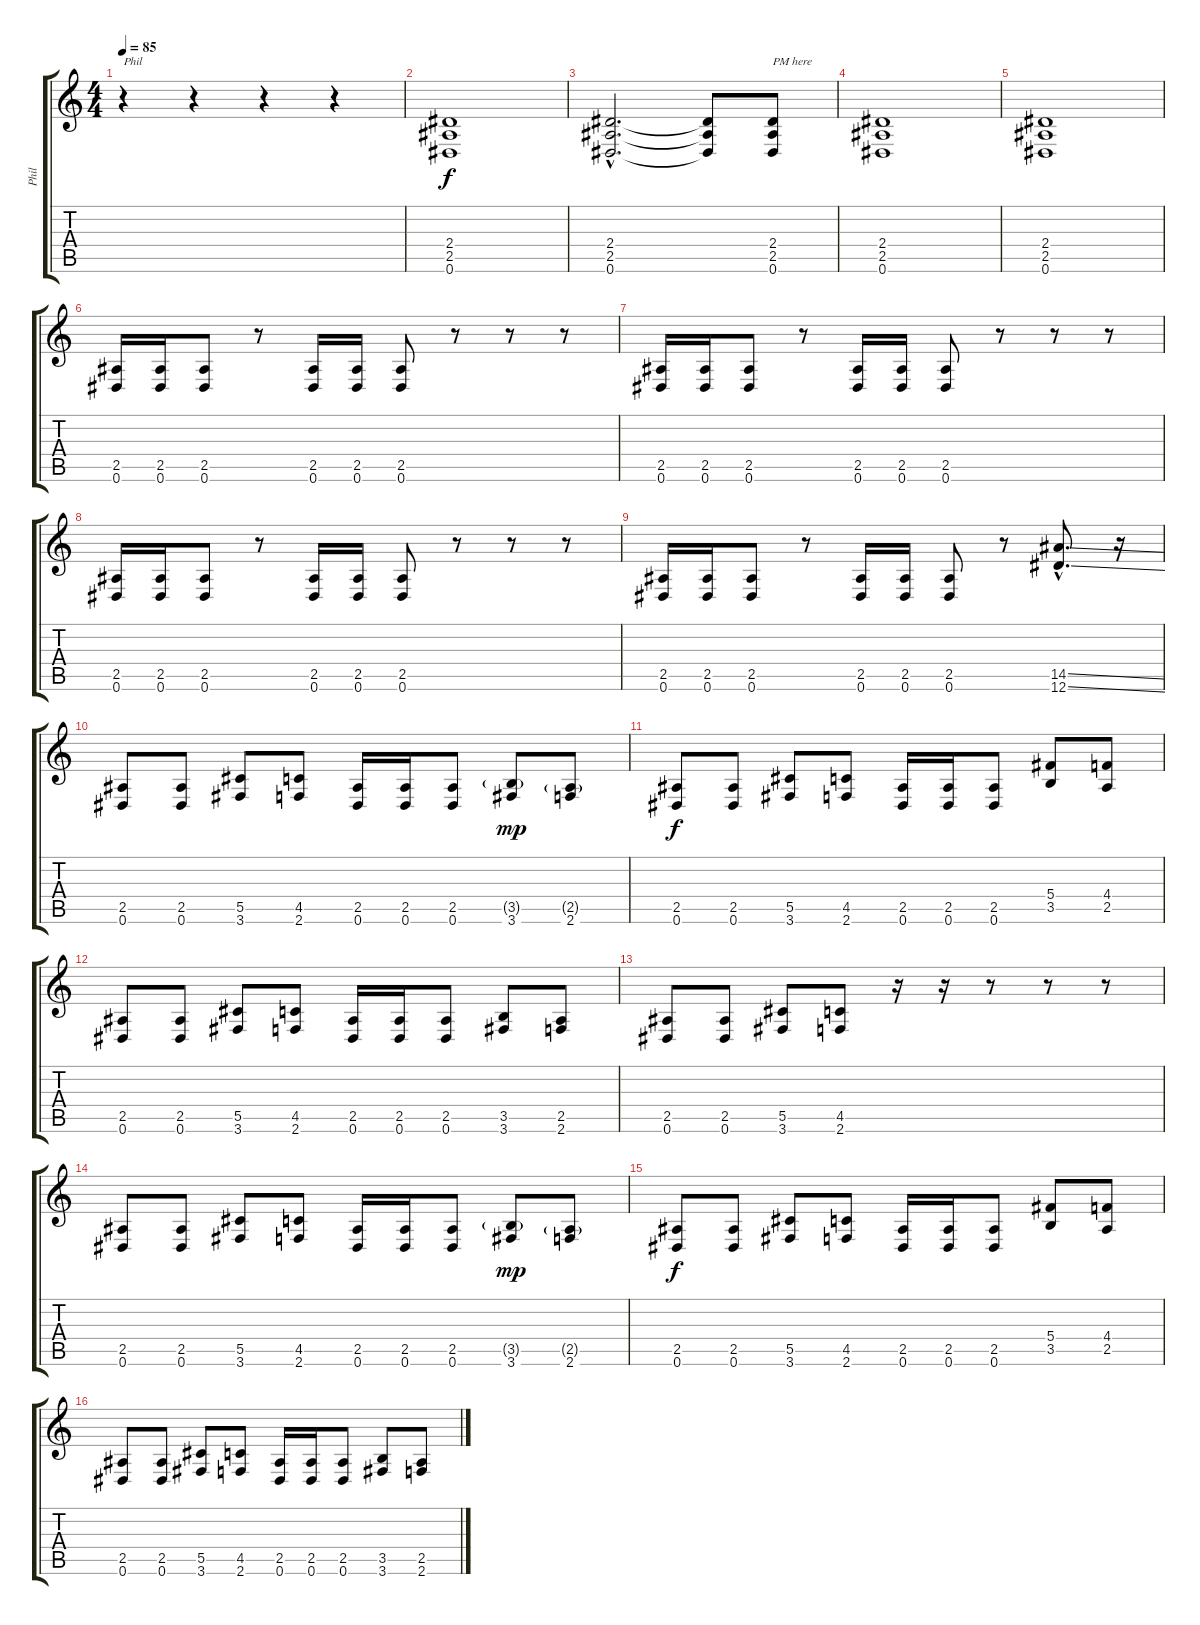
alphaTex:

\track ("Phil" "Phil") {instrument distortionguitar}
\staff {score tabs}
\tuning (Eb4 Bb3 Gb3 Db3 Ab2 Eb2) {hide}
\ts (4 4)
\tempo 85
\clef g2
\ks c
r.4{txt "Phil" dy f instrument distortionguitar} r.4 r.4 r.4 |
(2.4 2.5 0.6).1 |
(2.4{hac} 2.5{hac} 0.6{hac}).2{d} (2.4{t} 2.5{t} 0.6{t}).8 (2.4 2.5 0.6).8{txt "PM here"} |
(2.4 2.5 0.6).1 |
(2.4 2.5 0.6).1 |
(2.5 0.6).16 (2.5 0.6).16 (2.5 0.6).8 r.8 (2.5 0.6).16 (2.5 0.6).16 (2.5 0.6).8 r.8 r.8 r.8 |
(2.5 0.6).16 (2.5 0.6).16 (2.5 0.6).8 r.8 (2.5 0.6).16 (2.5 0.6).16 (2.5 0.6).8 r.8 r.8 r.8 |
(2.5 0.6).16 (2.5 0.6).16 (2.5 0.6).8 r.8 (2.5 0.6).16 (2.5 0.6).16 (2.5 0.6).8 r.8 r.8 r.8 |
(2.5 0.6).16 (2.5 0.6).16 (2.5 0.6).8 r.8 (2.5 0.6).16 (2.5 0.6).16 (2.5 0.6).8 r.8 (14.5{ss hac} 12.6{ss hac}).8{d} r.16 |
(2.5 0.6).8 (2.5 0.6).8 (5.5 3.6).8 (4.5 2.6).8 (2.5 0.6).16 (2.5 0.6).16 (2.5 0.6).8 (3.5{g} 3.6).8{dy mp} (2.5{g} 2.6).8 |
(2.5 0.6).8{dy f} (2.5 0.6).8 (5.5 3.6).8 (4.5 2.6).8 (2.5 0.6).16 (2.5 0.6).16 (2.5 0.6).8 (5.4 3.5).8 (4.4 2.5).8 |
(2.5 0.6).8 (2.5 0.6).8 (5.5 3.6).8 (4.5 2.6).8 (2.5 0.6).16 (2.5 0.6).16 (2.5 0.6).8 (3.5 3.6).8 (2.5 2.6).8 |
(2.5 0.6).8 (2.5 0.6).8 (5.5 3.6).8 (4.5 2.6).8 r.16 r.16 r.8 r.8 r.8 |
(2.5 0.6).8 (2.5 0.6).8 (5.5 3.6).8 (4.5 2.6).8 (2.5 0.6).16 (2.5 0.6).16 (2.5 0.6).8 (3.5{g} 3.6).8{dy mp} (2.5{g} 2.6).8 |
(2.5 0.6).8{dy f} (2.5 0.6).8 (5.5 3.6).8 (4.5 2.6).8 (2.5 0.6).16 (2.5 0.6).16 (2.5 0.6).8 (5.4 3.5).8 (4.4 2.5).8 |
(2.5 0.6).8 (2.5 0.6).8 (5.5 3.6).8 (4.5 2.6).8 (2.5 0.6).16 (2.5 0.6).16 (2.5 0.6).8 (3.5 3.6).8 (2.5 2.6).8
